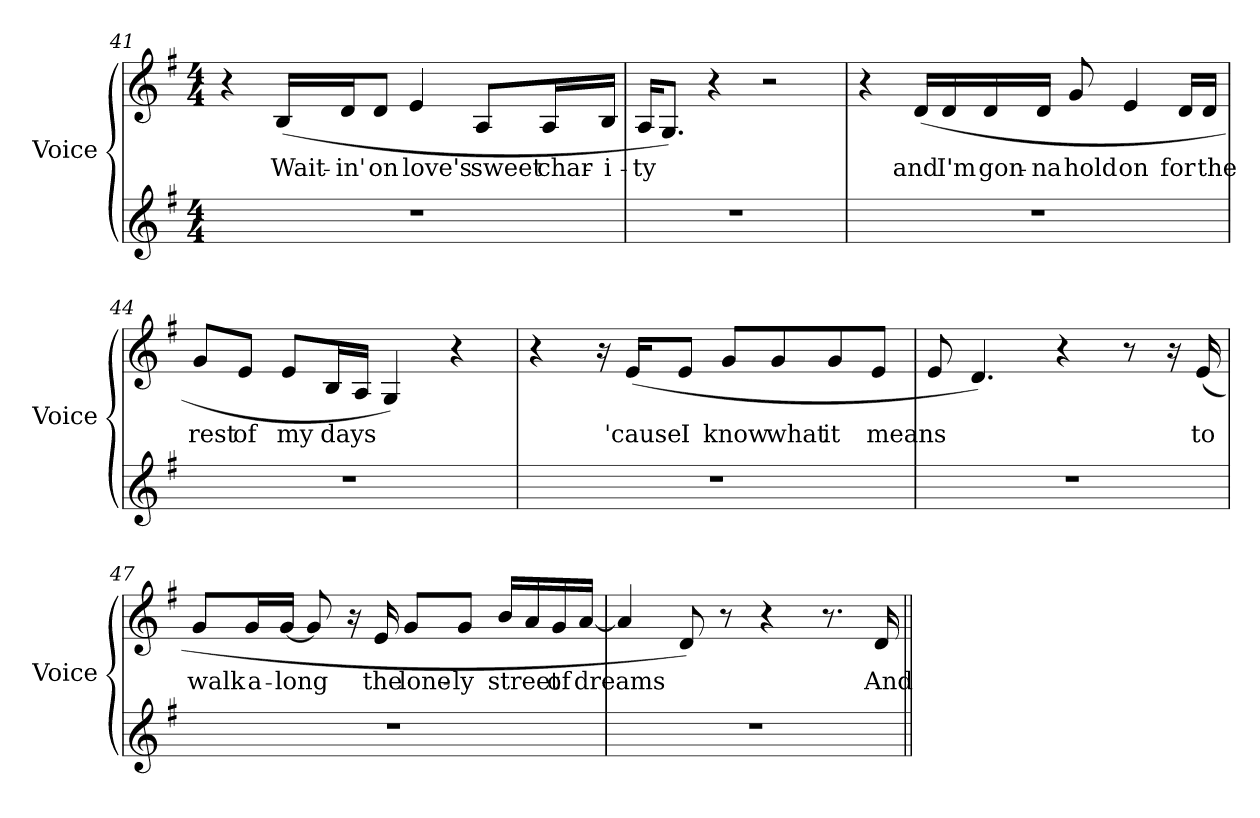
**kern	**kern	**text
*part2	*part1	*part1
*staff2	*staff1	*staff1
*I"Voice	*I"Voice	*
*I'Voice	*I'Voice	*
!!LO:LB:g=z
*clefG2	*clefG2	*
*k[f#]	*k[f#]	*
*G:	*G:	*
*M4/4	*M4/4	*
=41	=41	=41
1r	4r	.
!	!	!LO:LY:b:color=#000000
.	(16Bi/LL	Wait-
!	!	!LO:LY:b:color=#000000
.	16di/J	-in'
!	!	!LO:LY:b:color=#000000
.	8di/J	on
!	!	!LO:LY:b:color=#000000
.	4ei/	love's
!	!	!LO:LY:b:color=#000000
.	8Ai/L	sweet
!	!	!LO:LY:b:color=#000000
.	16Ai/L	char-
!	!	!LO:LY:b:color=#000000
.	16Bi/JJ	-i-
=42	=42	=42
!	!	!LO:LY:b:color=#000000
1r	16Ai/KL	-ty
.	8.Gi/J)	.
.	4r	.
.	2r	.
=43	=43	=43
1r	4r	.
!	!	!LO:LY:b:color=#000000
.	(16di/LL	and
!	!	!LO:LY:b:color=#000000
.	16di/	I'm
!	!	!LO:LY:b:color=#000000
.	16di/	gon-
!	!	!LO:LY:b:color=#000000
.	16di/JJ	-na
!	!	!LO:LY:b:color=#000000
.	8gi/	hold
!	!	!LO:LY:b:color=#000000
.	4ei/	on
!	!	!LO:LY:b:color=#000000
.	16di/LL	for
!	!	!LO:LY:b:color=#000000
.	16di/JJ	the
!!LO:LB:g=z
=44	=44	=44
!	!	!LO:LY:b:color=#000000
1r	8gi/L	rest
!	!	!LO:LY:b:color=#000000
.	8ei/J	of
!	!	!LO:LY:b:color=#000000
.	8ei/L	my
!	!	!LO:LY:b:color=#000000
.	16Bi/L	days
.	16Ai/JJ	.
.	4Gi/)	.
.	4r	.
=45	=45	=45
1r	4r	.
.	16r	.
!	!	!LO:LY:b:color=#000000
.	(16ei/KL	'cause
!	!	!LO:LY:b:color=#000000
.	8ei/J	I
!	!	!LO:LY:b:color=#000000
.	8gi/L	know
!	!	!LO:LY:b:color=#000000
.	8gi/	what
!	!	!LO:LY:b:color=#000000
.	8gi/	it
!	!	!LO:LY:b:color=#000000
.	8ei/J	means
=46	=46	=46
1r	8ei/	.
.	4.di/)	.
.	4r	.
.	8r	.
.	16r	.
!	!	!LO:LY:b:color=#000000
.	(16ei/	to
!!LO:PB:g=z
=47	=47	=47
!	!	!LO:LY:b:color=#000000
1r	8gi/L	walk
!	!	!LO:LY:b:color=#000000
.	16gi/L	a-
!	!	!LO:LY:b:color=#000000
.	[16gi/JJ	-long
.	8gi/]	.
.	16r	.
!	!	!LO:LY:b:color=#000000
.	16ei/	the
!	!	!LO:LY:b:color=#000000
.	8gi/L	lone-
!	!	!LO:LY:b:color=#000000
.	8gi/J	-ly
!	!	!LO:LY:b:color=#000000
.	16bi/LL	street
.	16ai/	.
!	!	!LO:LY:b:color=#000000
.	16gi/	of
!	!	!LO:LY:b:color=#000000
.	[16ai/JJ	dreams
=48	=48	=48
1r	4ai/]	.
.	8di/)	.
.	8r	.
.	4r	.
.	8.r	.
!	!	!LO:LY:b:color=#000000
.	16di/	And
=||	=||	=||
*-	*-	*-
